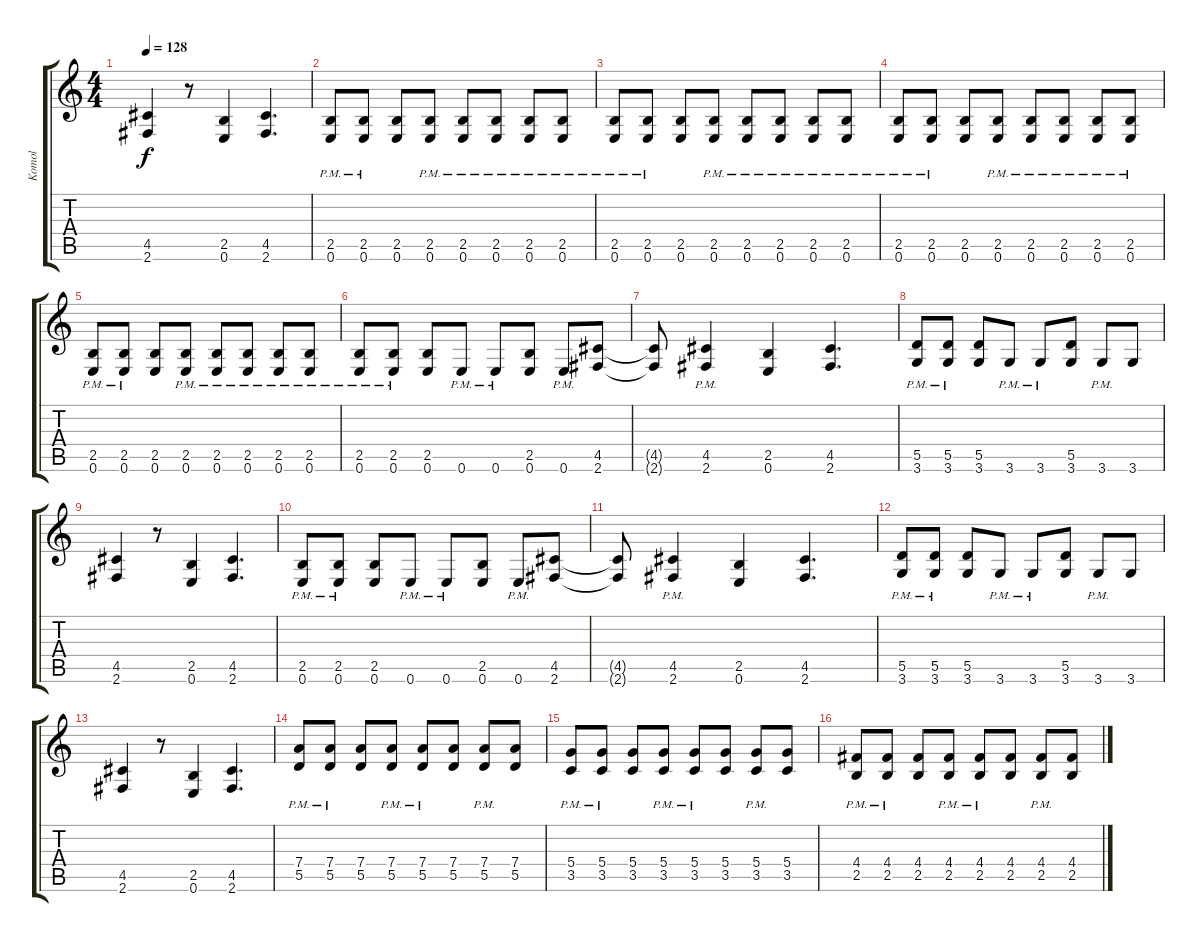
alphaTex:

\track ("Komol" "Komol") {instrument distortionguitar}
\staff {score tabs}
\tuning (E4 B3 G3 D3 A2 E2) {hide}
\ts (4 4)
\tempo 128
\clef g2
\ks c
(4.5 2.6).4{dy f} r.8 (2.5 0.6).4 (4.5 2.6).4{d} |
(2.5{pm} 0.6{pm}).8 (2.5{pm} 0.6{pm}).8 (2.5 0.6).8 (2.5{pm} 0.6{pm}).8 (2.5{pm} 0.6{pm}).8 (2.5{pm} 0.6{pm}).8 (2.5{pm} 0.6{pm}).8 (2.5{pm} 0.6{pm}).8 |
(2.5{pm} 0.6{pm}).8 (2.5{pm} 0.6{pm}).8 (2.5 0.6).8 (2.5{pm} 0.6{pm}).8 (2.5{pm} 0.6{pm}).8 (2.5{pm} 0.6{pm}).8 (2.5{pm} 0.6{pm}).8 (2.5{pm} 0.6{pm}).8 |
(2.5{pm} 0.6{pm}).8 (2.5{pm} 0.6{pm}).8 (2.5 0.6).8 (2.5{pm} 0.6{pm}).8 (2.5{pm} 0.6{pm}).8 (2.5{pm} 0.6{pm}).8 (2.5{pm} 0.6{pm}).8 (2.5{pm} 0.6{pm}).8 |
(2.5{pm} 0.6{pm}).8 (2.5{pm} 0.6{pm}).8 (2.5 0.6).8 (2.5{pm} 0.6{pm}).8 (2.5{pm} 0.6{pm}).8 (2.5{pm} 0.6{pm}).8 (2.5{pm} 0.6{pm}).8 (2.5{pm} 0.6{pm}).8 |
(2.5{pm} 0.6{pm}).8 (2.5{pm} 0.6{pm}).8 (2.5 0.6).8 0.6{pm}.8 0.6{pm}.8 (2.5 0.6).8 0.6{pm}.8 (4.5 2.6).8 |
(4.5{t} 2.6{t}).8 (4.5{pm} 2.6{pm}).4 (2.5 0.6).4 (4.5 2.6).4{d} |
(5.5{pm} 3.6{pm}).8 (5.5{pm} 3.6{pm}).8 (5.5 3.6).8 3.6{pm}.8 3.6{pm}.8 (5.5 3.6).8 3.6{pm}.8 3.6.8 |
(4.5 2.6).4 r.8 (2.5 0.6).4 (4.5 2.6).4{d} |
(2.5{pm} 0.6{pm}).8 (2.5{pm} 0.6{pm}).8 (2.5 0.6).8 0.6{pm}.8 0.6{pm}.8 (2.5 0.6).8 0.6{pm}.8 (4.5 2.6).8 |
(4.5{t} 2.6{t}).8 (4.5{pm} 2.6{pm}).4 (2.5 0.6).4 (4.5 2.6).4{d} |
(5.5{pm} 3.6{pm}).8 (5.5{pm} 3.6{pm}).8 (5.5 3.6).8 3.6{pm}.8 3.6{pm}.8 (5.5 3.6).8 3.6{pm}.8 3.6.8 |
(4.5 2.6).4 r.8 (2.5 0.6).4 (4.5 2.6).4{d} |
(7.4{pm} 5.5{pm}).8 (7.4{pm} 5.5{pm}).8 (7.4 5.5).8 (7.4{pm} 5.5{pm}).8 (7.4{pm} 5.5{pm}).8 (7.4 5.5).8 (7.4{pm} 5.5{pm}).8 (7.4 5.5).8 |
(5.4{pm} 3.5{pm}).8 (5.4{pm} 3.5{pm}).8 (5.4 3.5).8 (5.4{pm} 3.5{pm}).8 (5.4{pm} 3.5{pm}).8 (5.4 3.5).8 (5.4{pm} 3.5{pm}).8 (5.4 3.5).8 |
(4.4{pm} 2.5{pm}).8 (4.4{pm} 2.5{pm}).8 (4.4 2.5).8 (4.4{pm} 2.5{pm}).8 (4.4{pm} 2.5{pm}).8 (4.4 2.5).8 (4.4{pm} 2.5{pm}).8 (4.4 2.5).8
